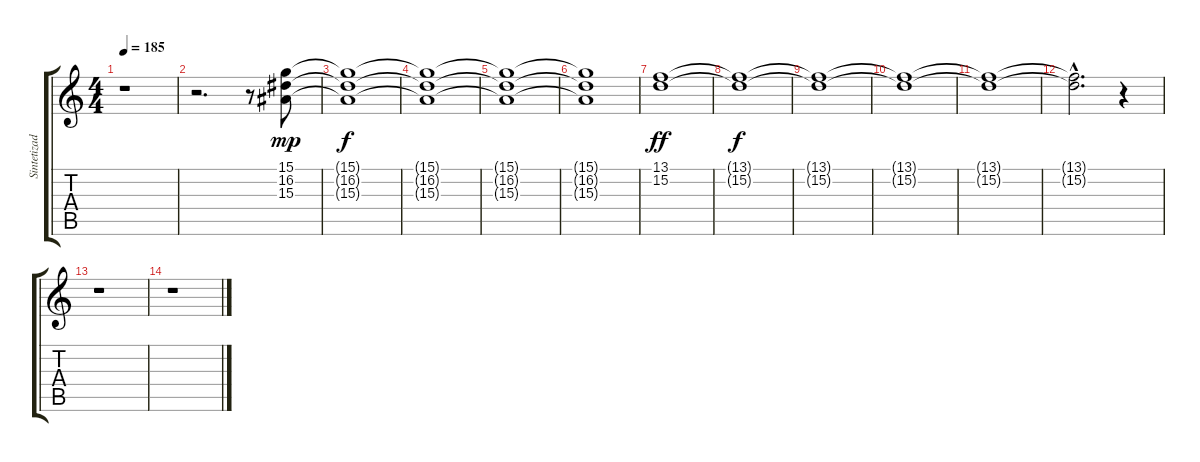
\track ("Sintetizador 1" "Sintetizad") {instrument lead2sawtooth}
\staff {score tabs}
\tuning (E4 B3 G3 D3 A2 E2) {hide}
\ts (4 4)
\tempo 185
\clef g2
\ks c
r.1{dy mf} |
r.2{d} r.8 (15.1 16.2 15.3).8{dy mp} |
(15.1{t} 16.2{t} 15.3{t}).1{dy f} |
(15.1{t} 16.2{t} 15.3{t}).1 |
(15.1{t} 16.2{t} 15.3{t}).1 |
(15.1{t} 16.2{t} 15.3{t}).1 |
(13.1 15.2).1{dy ff} |
(13.1{t} 15.2{t}).1{dy f} |
(13.1{t} 15.2{t}).1 |
(13.1{t} 15.2{t}).1 |
(13.1{t} 15.2{t}).1 |
(13.1{hac t} 15.2{hac t}).2{d} r.4 |
r.1 |
r.1
